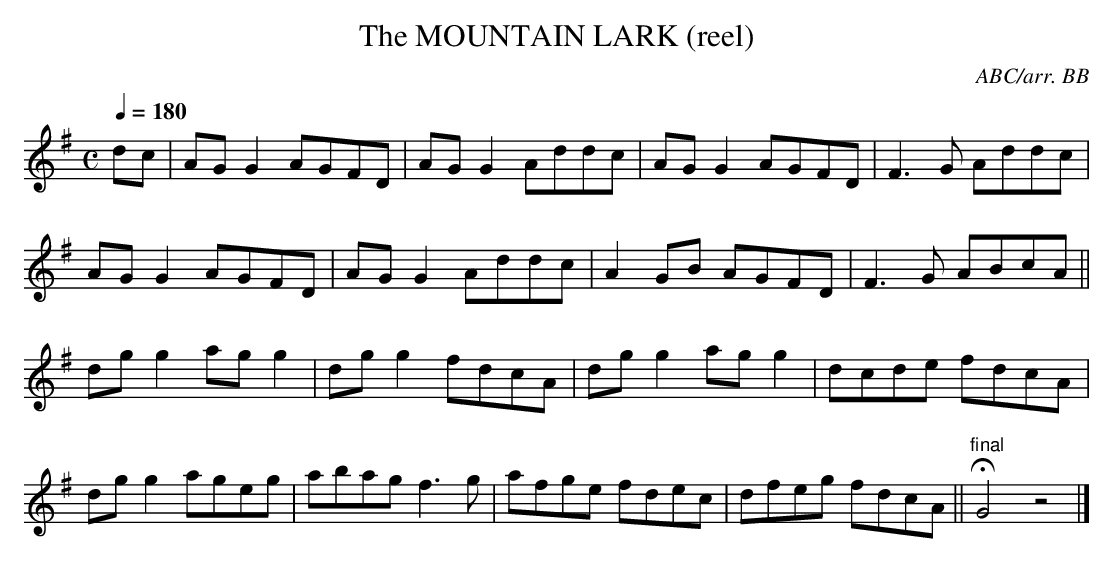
X:1
T:MOUNTAIN LARK (reel), The
C:ABC/arr. BB
M:C
L:1/8
Q:1/4=180
K:G
dc|AGG2 AGFD|AGG2 Addc|AGG2 AGFD|F3G Addc|
AGG2 AGFD|AGG2 Addc|A2GB AGFD|F3G ABcA||
dgg2 agg2|dgg2 fdcA|dgg2 agg2|dcde fdcA|
dgg2 ageg|abag f3g|afge fdec|dfeg fdcA||\
"final"HG4z4|]
